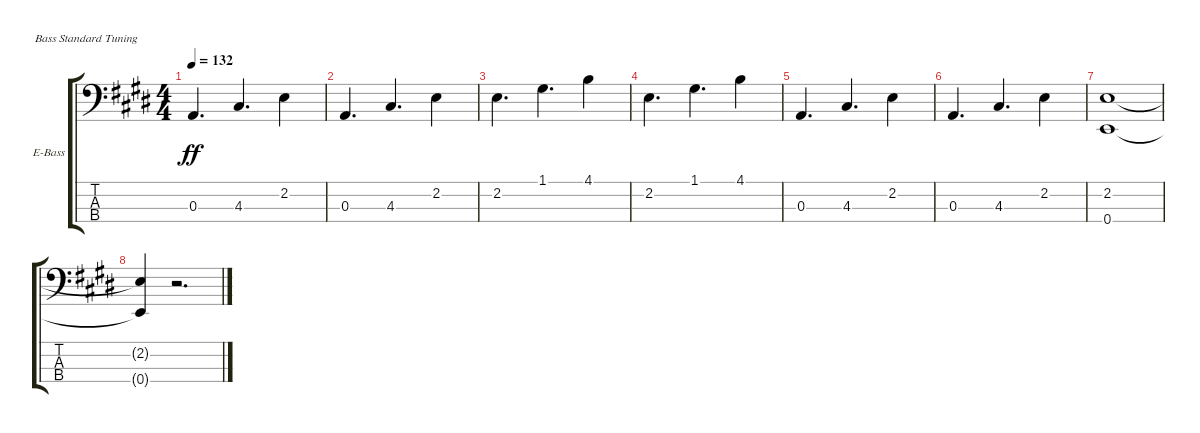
\defaultSystemsLayout 4
\bracketExtendMode groupsimilarinstruments
\firstSystemTrackNameOrientation horizontal
\otherSystemsTrackNameOrientation horizontal
\track ("Electric Bass" "E-Bass") {instrument electricbassfinger}
\staff {score tabs}
\tuning (G2 D2 A1 E1)
\ts (4 4)
\tempo 132
\clef f4
\scale
0.333333
\ks e
0.3.4{d dy ff} 4.3.4{d} 2.2.4 |
\scale
0.333333 0.3.4{d} 4.3.4{d} 2.2.4 |
\scale
0.333333 2.2.4{d} 1.1.4{d} 4.1.4 |
\scale
0.333333 2.2.4{d} 1.1.4{d} 4.1.4 |
\scale
0.333333 0.3.4{d} 4.3.4{d} 2.2.4 |
\scale
0.333333 0.3.4{d} 4.3.4{d} 2.2.4 |
(0.4 2.2).1 |
(2.2{t} 0.4{t}).4 r.2{d}
